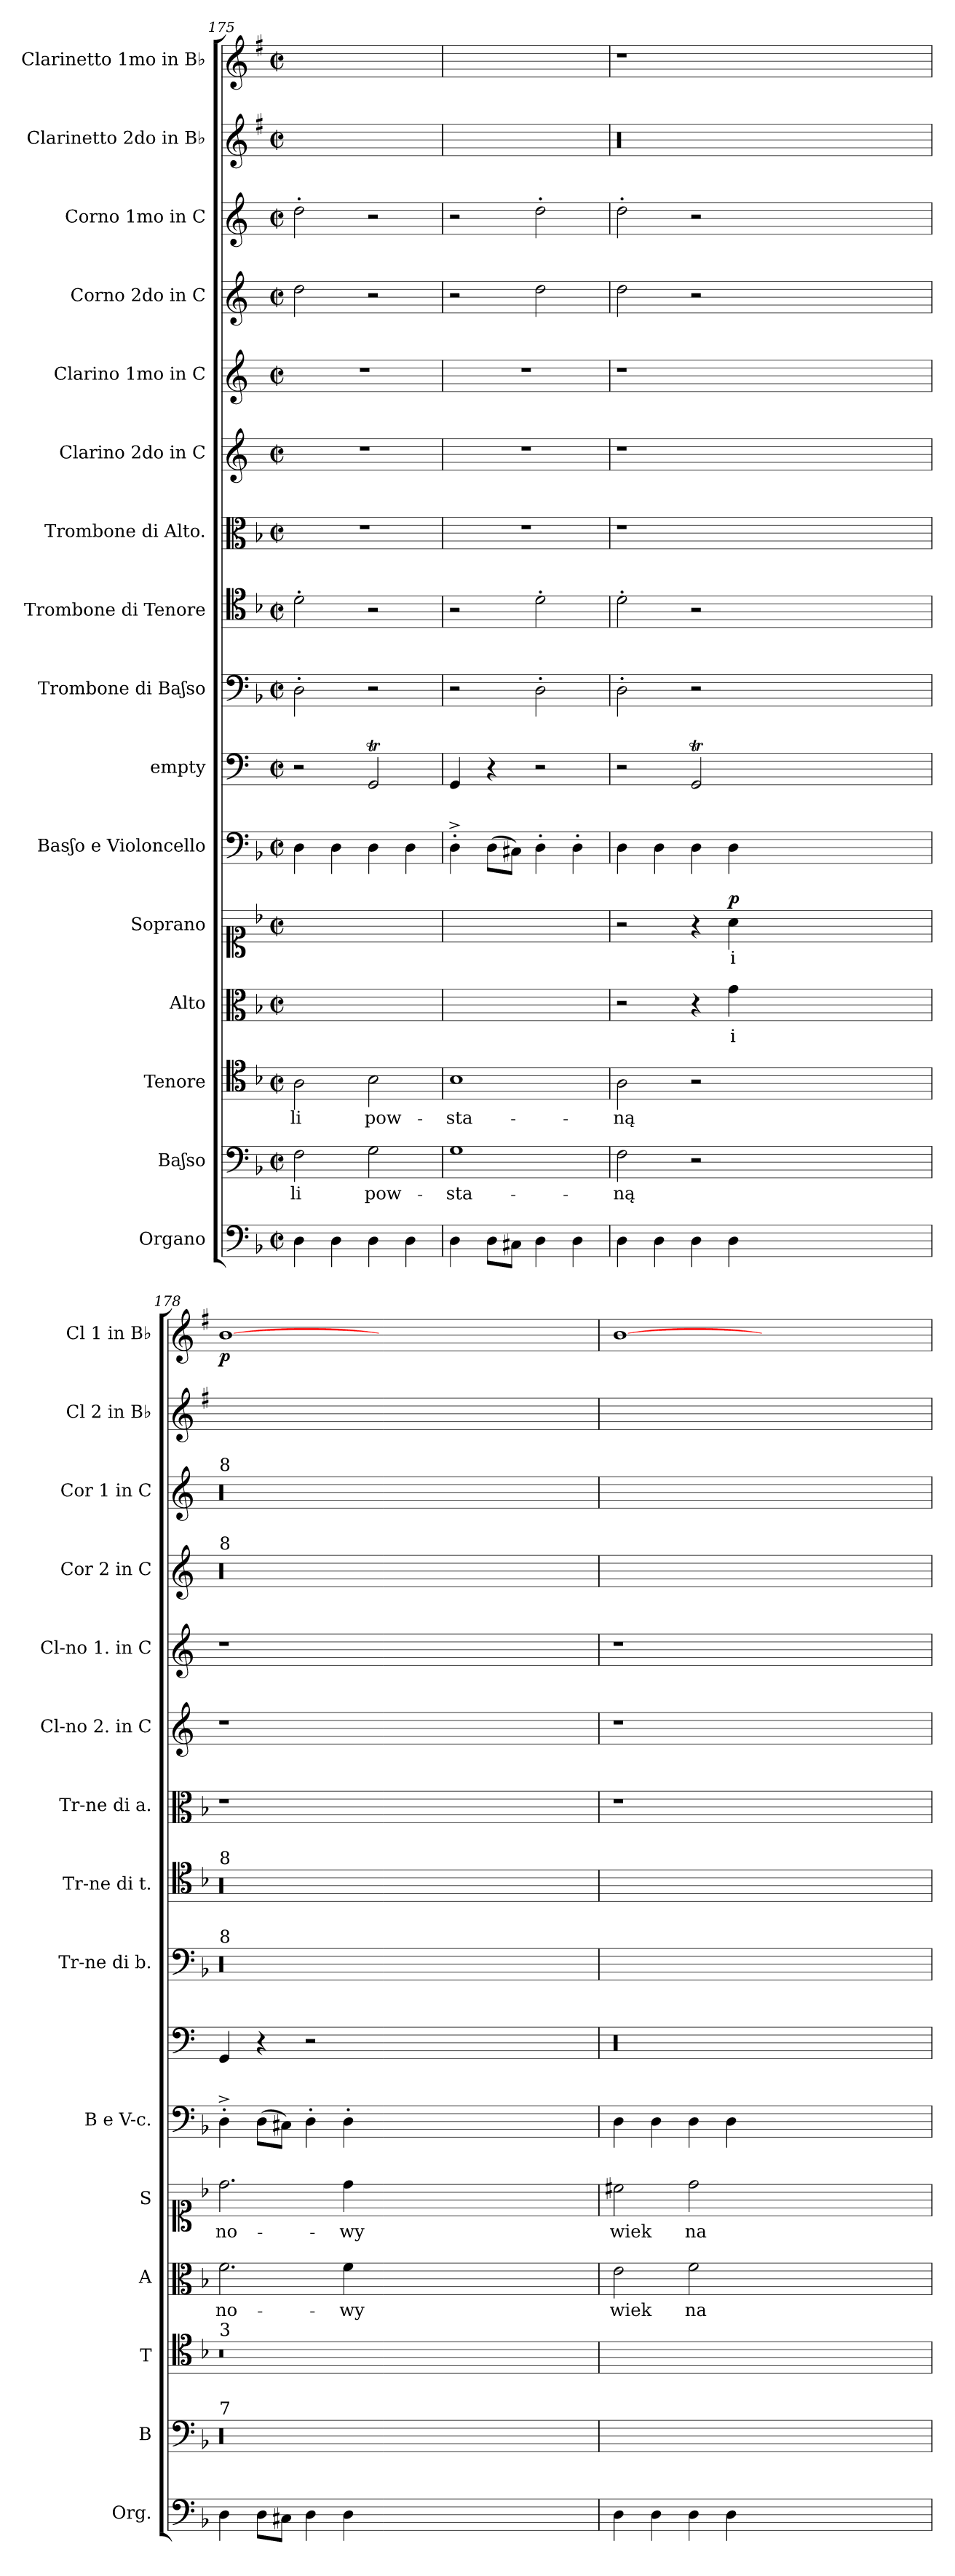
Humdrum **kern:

**kern	**kern	**text	**kern	**text	**kern	**text	**kern	**text	**dynam	**kern	**kern	**kern	**kern	**kern	**kern	**kern	**kern	**kern	**kern	**kern	**dynam
*part16	*part15	*part15	*part14	*part14	*part13	*part13	*part12	*part12	*part12	*part11	*part10	*part9	*part8	*part7	*part6	*part5	*part4	*part3	*part2	*part1	*part1
*staff16	*staff15	*staff15	*staff14	*staff14	*staff13	*staff13	*staff12	*staff12	*staff12	*staff11	*staff10	*staff9	*staff8	*staff7	*staff6	*staff5	*staff4	*staff3	*staff2	*staff1	*staff1
*I"Organo	*I"Baʃso	*	*I"Tenore	*	*I"Alto	*	*I"Soprano	*	*	*I"Basʃo e Violoncello	*I"empty	*I"Trombone di Baʃso	*I"Trombone di Tenore	*I"Trombone di Alto.	*I"Clarino 2do in C	*I"Clarino 1mo in C	*I"Corno 2do in C	*I"Corno 1mo in C	*I"Clarinetto 2do in B♭	*I"Clarinetto 1mo in B♭	*
*I'Org.	*I'B	*	*I'T	*	*I'A	*	*I'S	*	*	*I'B e V-c.	*	*I'Tr-ne di b.	*I'Tr-ne di t.	*I'Tr-ne di a.	*I'Cl-no 2. in C	*I'Cl-no 1. in C	*I'Cor 2 in C	*I'Cor 1 in C	*I'Cl 2 in B♭	*I'Cl 1 in B♭	*
*clefF4	*clefF4	*	*clefC4	*	*clefC3	*	*clefC1	*	*	*clefF4	*clefF4	*clefF4	*clefC4	*clefC3	*clefG2	*clefG2	*clefG2	*clefG2	*clefG2	*clefG2	*
*	*	*	*	*	*	*	*	*	*	*	*	*	*	*	*ITrd-3c-5	*ITrd-3c-5	*ITrd4c7	*ITrd4c7	*ITrd1c2	*ITrd1c2	*
*k[b-]	*k[b-]	*	*k[b-]	*	*k[b-]	*	*k[b-]	*	*	*k[b-]	*	*k[b-]	*k[b-]	*k[b-]	*k[b-]	*k[b-]	*k[b-]	*k[b-]	*k[b-]	*k[b-]	*
*F:	*F:	*	*F:	*	*F:	*	*F:	*	*	*F:	*	*F:	*F:	*F:	*F:	*F:	*F:	*F:	*F:	*F:	*
*M2/2	*M2/2	*	*M2/2	*	*M2/2	*	*M2/2	*	*	*M2/2	*M2/2	*M2/2	*M2/2	*M2/2	*M2/2	*M2/2	*M2/2	*M2/2	*M2/2	*M2/2	*
*met(c|)	*met(c|)	*	*met(c|)	*	*met(c|)	*	*met(c|)	*	*	*met(c|)	*met(c|)	*met(c|)	*met(c|)	*met(c|)	*met(c|)	*met(c|)	*met(c|)	*met(c|)	*met(c|)	*met(c|)	*
=175	=175	=175	=175	=175	=175	=175	=175	=175	=175	=175	=175	=175	=175	=175	=175	=175	=175	=175	=175	=175	=175
4D\	2F\	-li	2A\	-li	1ryy	.	1ryy	.	.	4D\	2r	2D'\	2d'\	1r	1r	1r	2g\	2g'\	1ryy	1ryy	.
4D\	.	.	.	.	.	.	.	.	.	4D\	.	.	.	.	.	.	.	.	.	.	.
4D\	2G\	pow-	2B-\	pow-	.	.	.	.	.	4D\	2GGT/	2r	2r	.	.	.	2r	2r	.	.	.
4D\	.	.	.	.	.	.	.	.	.	4D\	.	.	.	.	.	.	.	.	.	.	.
=176	=176	=176	=176	=176	=176	=176	=176	=176	=176	=176	=176	=176	=176	=176	=176	=176	=176	=176	=176	=176	=176
4D\	1G	-sta-	1B-	-sta-	1ryy	.	1ryy	.	.	4D'^<\	4GG/	2r	2r	1r	1r	1r	2r	2r	1ryy	1ryy	.
8D\L	.	.	.	.	.	.	.	.	.	(8D\L	4r	.	.	.	.	.	.	.	.	.	.
8C#X\J	.	.	.	.	.	.	.	.	.	8C#X\J)	.	.	.	.	.	.	.	.	.	.	.
4D\	.	.	.	.	.	.	.	.	.	4D'\	2r	2D'\	2d'\	.	.	.	2g\	2g'\	.	.	.
4D\	.	.	.	.	.	.	.	.	.	4D'\	.	.	.	.	.	.	.	.	.	.	.
=177	=177	=177	=177	=177	=177	=177	=177	=177	=177	=177	=177	=177	=177	=177	=177	=177	=177	=177	=177	=177	=177
4D\	2F\	-ną	2A\	-ną	2r	.	2r	.	.	4D\	2r	2D'\	2d'\	1r	1r	1r	2g\	2g'\	00r	1r	.
4D\	.	.	.	.	.	.	.	.	.	4D\	.	.	.	.	.	.	.	.	.	.	.
4D\	2r	.	2r	.	4r	.	4r	.	.	4D\	2GGT/	2r	2r	.	.	.	2r	2r	.	.	.
!	!	!	!	!	!	!	!	!	!LO:DY:a	!	!	!	!	!	!	!	!	!	!	!	!
4D\	.	.	.	.	4g\	i	4a\	i	p	4D\	.	.	.	.	.	.	.	.	.	.	.
0.ryy	0.ryy	.	0.ryy	.	0.ryy	.	0.ryy	.	.	0.ryy	0.ryy	0.ryy	0.ryy	0.ryy	0.ryy	0.ryy	0.ryy	0.ryy	.	0.ryy	.
=178	=178	=178	=178	=178	=178	=178	=178	=178	=178	=178	=178	=178	=178	=178	=178	=178	=178	=178	=178	=178	=178
!	!	!	!	!	!	!	!	!	!	!	!	!	!	!	!	!	!	!LO:TX:a:t=8	!	!	!
!	!	!	!	!	!	!	!	!	!	!	!	!	!	!	!	!	!LO:TX:a:t=8	!	!	!	!
!	!	!	!	!	!	!	!	!	!	!	!	!	!LO:TX:a:t=8	!	!	!	!	!	!	!	!
!	!	!	!	!	!	!	!	!	!	!	!	!LO:TX:a:t=8	!	!	!	!	!	!	!	!	!
!	!	!	!LO:TX:a:t=3	!	!	!	!	!	!	!	!	!	!	!	!	!	!	!	!	!	!
!	!LO:TX:a:t=7	!	!	!	!	!	!	!	!	!	!	!	!	!	!	!	!	!	!	!	!
4D\	00r	.	0r	.	2.f\	no-	2.dd\	no-	.	4D'^<\	4GG/	00r	00r	1r	1r	1r	00r	00r	00ryy	[1a	p
8D\L	.	.	.	.	.	.	.	.	.	(8D\L	4r	.	.	.	.	.	.	.	.	.	.
8C#X\J	.	.	.	.	.	.	.	.	.	8C#X\J)	.	.	.	.	.	.	.	.	.	.	.
4D\	.	.	.	.	.	.	.	.	.	4D'\	2r	.	.	.	.	.	.	.	.	.	.
4D\	.	.	.	.	4f\	-wy	4dd\	-wy	.	4D'\	.	.	.	.	.	.	.	.	.	.	.
0.ryy	.	.	.	.	0.ryy	.	0.ryy	.	.	0.ryy	0.ryy	.	.	0.ryy	0.ryy	0.ryy	.	.	.	0.ryy	.
.	.	.	0ryy	.	.	.	.	.	.	.	.	.	.	.	.	.	.	.	.	.	.
=179	=179	=179	=179	=179	=179	=179	=179	=179	=179	=179	=179	=179	=179	=179	=179	=179	=179	=179	=179	=179	=179
4D\	00ryy	.	00ryy	.	2e\	wiek	2cc#X\	-wiek	.	4D\	00r	00ryy	00ryy	1r	1r	1r	00ryy	00ryy	00ryy	[1a	.
4D\	.	.	.	.	.	.	.	.	.	4D\	.	.	.	.	.	.	.	.	.	.	.
4D\	.	.	.	.	2f\	na	2dd\	na	.	4D\	.	.	.	.	.	.	.	.	.	.	.
4D\	.	.	.	.	.	.	.	.	.	4D\	.	.	.	.	.	.	.	.	.	.	.
0.ryy	.	.	.	.	0.ryy	.	0.ryy	.	.	0.ryy	.	.	.	0.ryy	0.ryy	0.ryy	.	.	.	0.ryy	.
=	=	=	=	=	=	=	=	=	=	=	=	=	=	=	=	=	=	=	=	=	=
*-	*-	*-	*-	*-	*-	*-	*-	*-	*-	*-	*-	*-	*-	*-	*-	*-	*-	*-	*-	*-	*-
